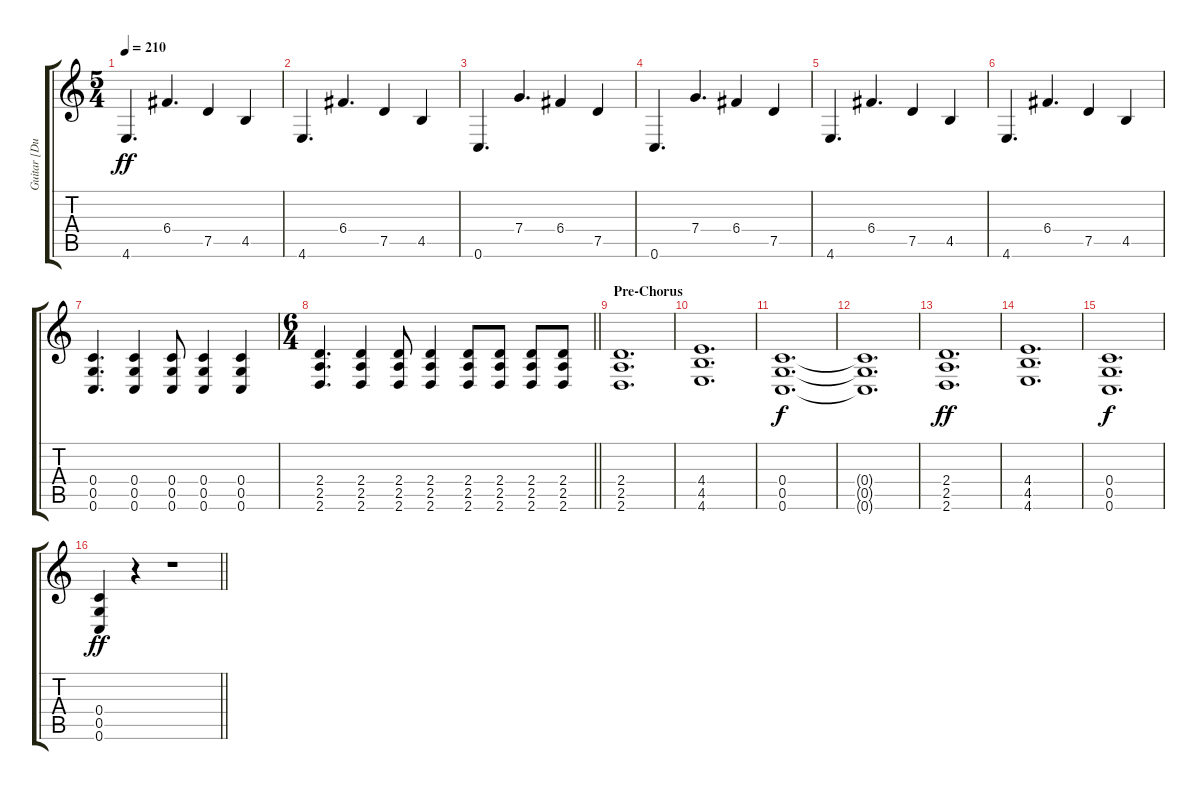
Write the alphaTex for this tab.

\track ("Guitar [Dustin]" "Guitar [Du") {instrument distortionguitar}
\staff {score tabs}
\tuning (D4 A3 F3 C3 G2 C2) {hide}
\ts (5 4)
\tempo 210
\clef g2
\ks c
4.6.4{d dy ff} 6.4.4{d} 7.5.4 4.5.4 |
4.6.4{d} 6.4.4{d} 7.5.4 4.5.4 |
0.6.4{d} 7.4.4{d} 6.4.4 7.5.4 |
0.6.4{d} 7.4.4{d} 6.4.4 7.5.4 |
4.6.4{d} 6.4.4{d} 7.5.4 4.5.4 |
4.6.4{d} 6.4.4{d} 7.5.4 4.5.4 |
(0.4 0.5 0.6).4{d} (0.4 0.5 0.6).4 (0.4 0.5 0.6).8 (0.4 0.5 0.6).4 (0.4 0.5 0.6).4 |
\ts (6 4)
\barLineRight lightlight
(2.4 2.5 2.6).4{d} (2.4 2.5 2.6).4 (2.4 2.5 2.6).8 (2.4 2.5 2.6).4 (2.4 2.5 2.6).8 (2.4 2.5 2.6).8 (2.4 2.5 2.6).8 (2.4 2.5 2.6).8 |
\section ("" "Pre-Chorus")
(2.4 2.5 2.6).1{d} |
(4.4 4.5 4.6).1{d} |
(0.4 0.5 0.6).1{d dy f} |
(0.4{t} 0.5{t} 0.6{t}).1{d} |
(2.4 2.5 2.6).1{d dy ff} |
(4.4 4.5 4.6).1{d} |
(0.4 0.5 0.6).1{d dy f} |
\barLineRight lightlight
(0.4 0.5 0.6).4{dy ff} r.4 r.1
